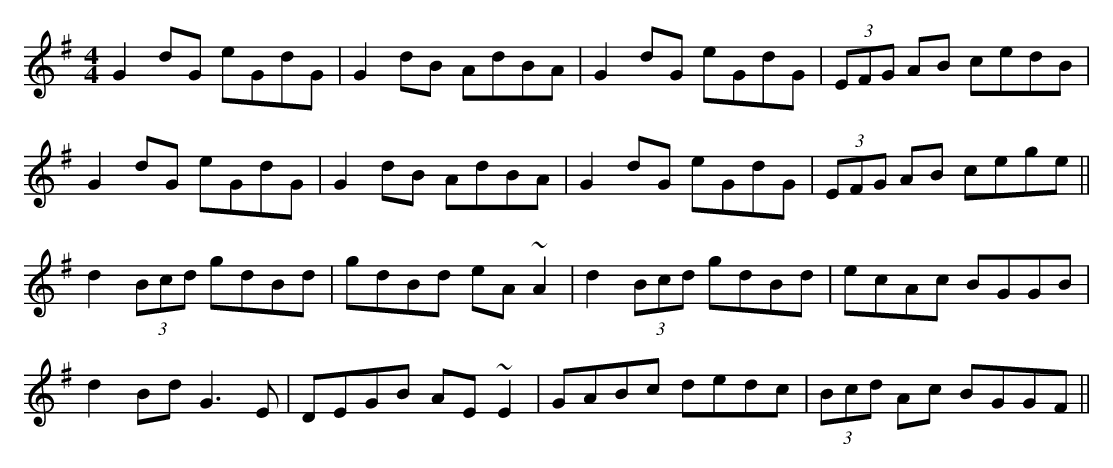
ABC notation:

X:1
M:4/4
K:G
G2dG eGdG|G2dB AdBA|G2dG eGdG|(3EFG AB cedB|
G2dG eGdG|G2dB AdBA|G2dG eGdG|(3EFG AB cege||
d2(3Bcd gdBd|gdBd eA~A2|d2(3Bcd gdBd|ecAc BGGB|
d2Bd G3E|DEGB AE~E2|GABc dedc|(3Bcd Ac BGGF||
